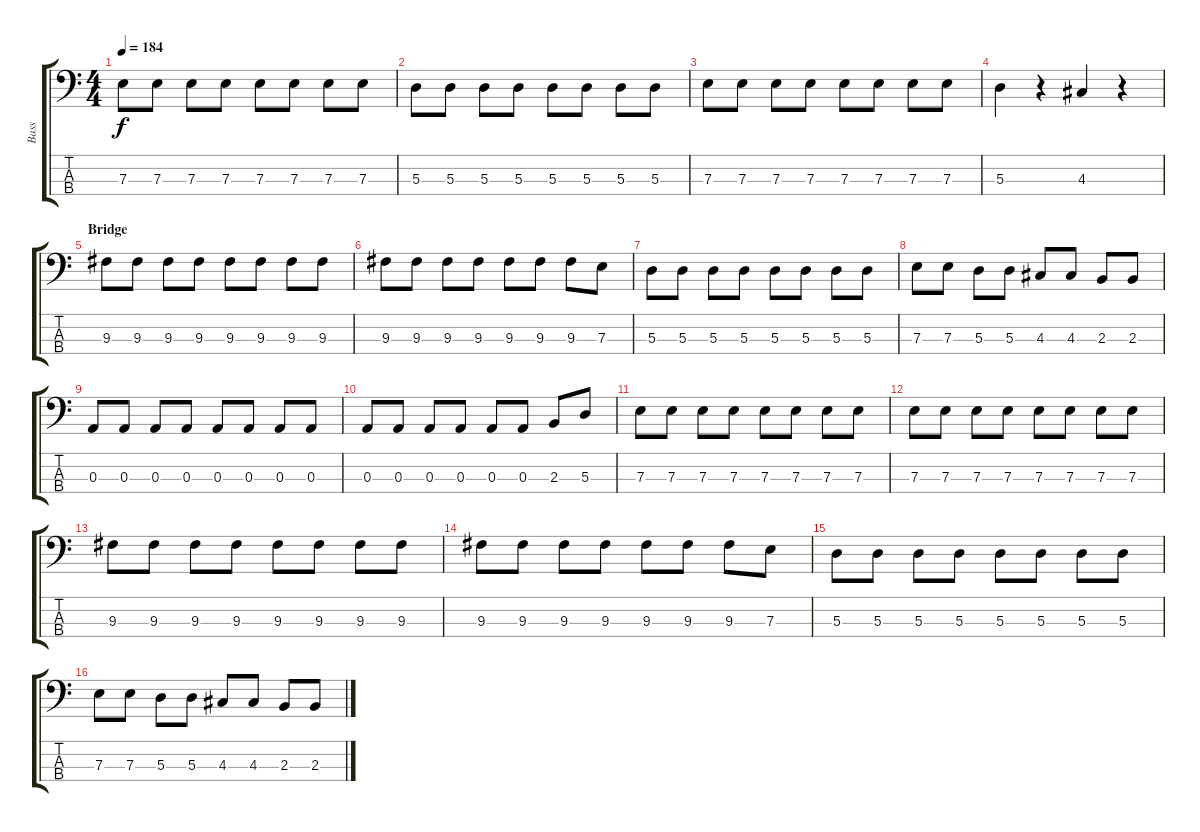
\track ("Bass" "Bass") {instrument electricbasspick}
\staff {score tabs}
\tuning (G2 D2 A1 E1) {hide}
\ts (4 4)
\tempo 184
\clef f4
\ks c
7.3.8{dy f} 7.3.8 7.3.8 7.3.8 7.3.8 7.3.8 7.3.8 7.3.8 |
5.3.8 5.3.8 5.3.8 5.3.8 5.3.8 5.3.8 5.3.8 5.3.8 |
7.3.8 7.3.8 7.3.8 7.3.8 7.3.8 7.3.8 7.3.8 7.3.8 |
5.3.4 r.4 4.3.4 r.4 |
\section ("" "Bridge")
9.3.8 9.3.8 9.3.8 9.3.8 9.3.8 9.3.8 9.3.8 9.3.8 |
9.3.8 9.3.8 9.3.8 9.3.8 9.3.8 9.3.8 9.3.8 7.3.8 |
5.3.8 5.3.8 5.3.8 5.3.8 5.3.8 5.3.8 5.3.8 5.3.8 |
7.3.8 7.3.8 5.3.8 5.3.8 4.3.8 4.3.8 2.3.8 2.3.8 |
0.3.8 0.3.8 0.3.8 0.3.8 0.3.8 0.3.8 0.3.8 0.3.8 |
0.3.8 0.3.8 0.3.8 0.3.8 0.3.8 0.3.8 2.3.8 5.3.8 |
7.3.8 7.3.8 7.3.8 7.3.8 7.3.8 7.3.8 7.3.8 7.3.8 |
7.3.8 7.3.8 7.3.8 7.3.8 7.3.8 7.3.8 7.3.8 7.3.8 |
9.3.8 9.3.8 9.3.8 9.3.8 9.3.8 9.3.8 9.3.8 9.3.8 |
9.3.8 9.3.8 9.3.8 9.3.8 9.3.8 9.3.8 9.3.8 7.3.8 |
5.3.8 5.3.8 5.3.8 5.3.8 5.3.8 5.3.8 5.3.8 5.3.8 |
7.3.8 7.3.8 5.3.8 5.3.8 4.3.8 4.3.8 2.3.8 2.3.8
